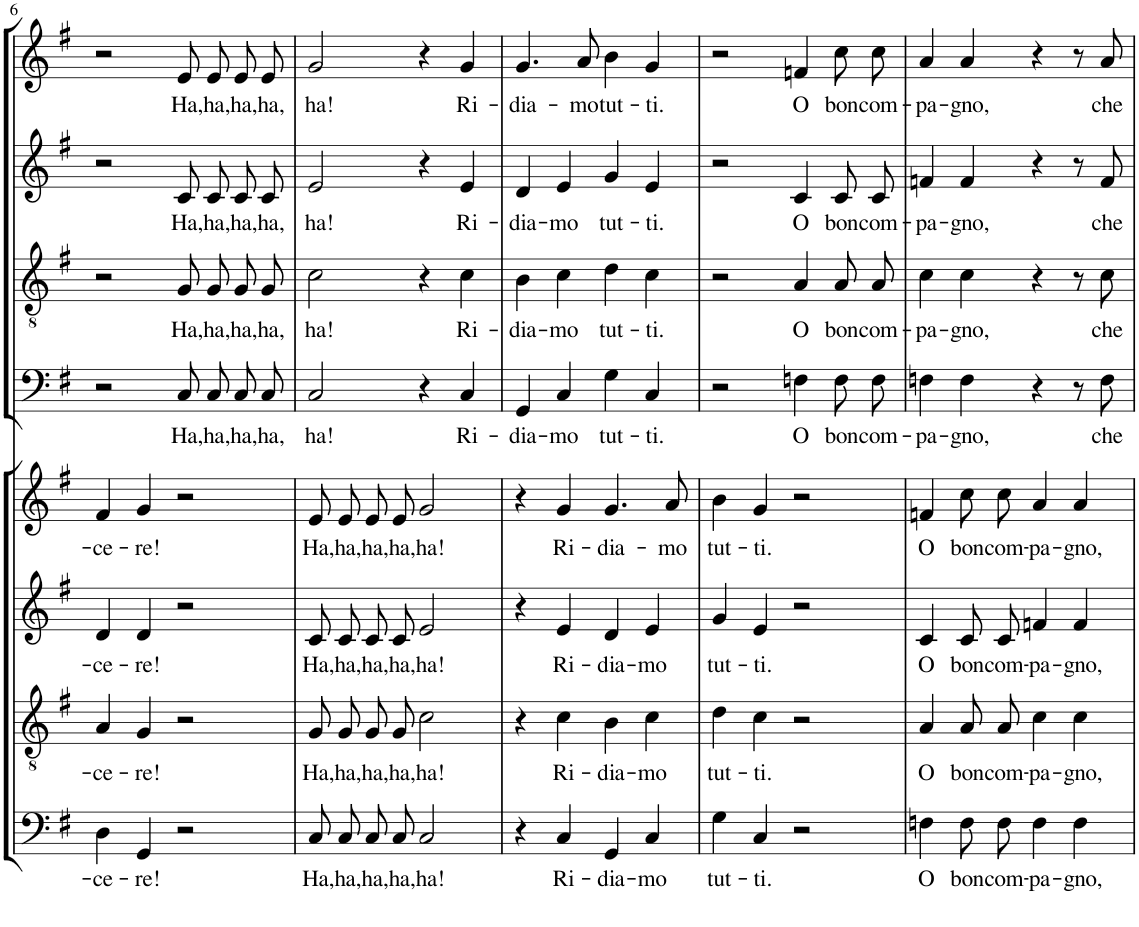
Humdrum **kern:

**kern	**text	**kern	**text	**kern	**text	**kern	**text	**kern	**text	**kern	**text	**kern	**text	**kern	**text
*part8	*part8	*part7	*part7	*part6	*part6	*part5	*part5	*part4	*part4	*part3	*part3	*part2	*part2	*part1	*part1
*staff8	*staff8	*staff7	*staff7	*staff6	*staff6	*staff5	*staff5	*staff4	*staff4	*staff3	*staff3	*staff2	*staff2	*staff1	*staff1
*I"B II	*	*I"T II	*	*I"C II	*	*I"S II	*	*I"B I	*	*I"T I	*	*I"C I	*	*I"S I	*
!!LO:PB:g=z
*clefF4	*	*clefGv2	*	*clefG2	*	*clefG2	*	*clefF4	*	*clefGv2	*	*clefG2	*	*clefG2	*
*	*	*	*	*	*	*Trd1c2	*	*	*	*	*	*	*	*Trd1c2	*
*k[f#]	*	*k[f#]	*	*k[f#]	*	*k[f#]	*	*k[f#]	*	*k[f#]	*	*k[f#]	*	*k[f#]	*
*G:	*	*G:	*	*G:	*	*G:	*	*G:	*	*G:	*	*G:	*	*G:	*
*M2/2	*	*M2/2	*	*M2/2	*	*M2/2	*	*M2/2	*	*M2/2	*	*M2/2	*	*M2/2	*
=6	=6	=6	=6	=6	=6	=6	=6	=6	=6	=6	=6	=6	=6	=6	=6
!	!LO:LY:b	!	!LO:LY:b	!	!LO:LY:b	!	!LO:LY:b	!	!	!	!	!	!	!	!
4D\	-ce-	4A/	-ce-	4d/	-ce-	4f#/	-ce-	2r	.	2r	.	2r	.	2r	.
!	!LO:LY:b	!	!LO:LY:b	!	!LO:LY:b	!	!LO:LY:b	!	!	!	!	!	!	!	!
4GG/	-re!	4G/	-re!	4d/	-re!	4g/	-re!	.	.	.	.	.	.	.	.
!	!	!	!	!	!	!	!	!	!LO:LY:b	!	!LO:LY:b	!	!LO:LY:b	!	!LO:LY:b
2r	.	2r	.	2r	.	2r	.	8C/L	Ha,	8G/L	Ha,	8c/L	Ha,	8e/L	Ha,
!	!	!	!	!	!	!	!	!	!LO:LY:b	!	!LO:LY:b	!	!LO:LY:b	!	!LO:LY:b
.	.	.	.	.	.	.	.	8C/	ha,	8G/	ha,	8c/	ha,	8e/	ha,
!	!	!	!	!	!	!	!	!	!LO:LY:b	!	!LO:LY:b	!	!LO:LY:b	!	!LO:LY:b
.	.	.	.	.	.	.	.	8C/	ha,	8G/	ha,	8c/	ha,	8e/	ha,
!	!	!	!	!	!	!	!	!	!LO:LY:b	!	!LO:LY:b	!	!LO:LY:b	!	!LO:LY:b
.	.	.	.	.	.	.	.	8C/J	ha,	8G/J	ha,	8c/J	ha,	8e/J	ha,
=7	=7	=7	=7	=7	=7	=7	=7	=7	=7	=7	=7	=7	=7	=7	=7
!	!LO:LY:b	!	!LO:LY:b	!	!LO:LY:b	!	!LO:LY:b	!	!LO:LY:b	!	!LO:LY:b	!	!LO:LY:b	!	!LO:LY:b
8C/L	Ha,	8G/L	Ha,	8c/L	Ha,	8e/L	Ha,	2C/	ha!	2c\	ha!	2e/	ha!	2g/	ha!
!	!LO:LY:b	!	!LO:LY:b	!	!LO:LY:b	!	!LO:LY:b	!	!	!	!	!	!	!	!
8C/	ha,	8G/	ha,	8c/	ha,	8e/	ha,	.	.	.	.	.	.	.	.
!	!LO:LY:b	!	!LO:LY:b	!	!LO:LY:b	!	!LO:LY:b	!	!	!	!	!	!	!	!
8C/	ha,	8G/	ha,	8c/	ha,	8e/	ha,	.	.	.	.	.	.	.	.
!	!LO:LY:b	!	!LO:LY:b	!	!LO:LY:b	!	!LO:LY:b	!	!	!	!	!	!	!	!
8C/J	ha,	8G/J	ha,	8c/J	ha,	8e/J	ha,	.	.	.	.	.	.	.	.
!	!LO:LY:b	!	!LO:LY:b	!	!LO:LY:b	!	!LO:LY:b	!	!	!	!	!	!	!	!
2C/	ha!	2c\	ha!	2e/	ha!	2g/	ha!	4r	.	4r	.	4r	.	4r	.
!	!	!	!	!	!	!	!	!	!LO:LY:b	!	!LO:LY:b	!	!LO:LY:b	!	!LO:LY:b
.	.	.	.	.	.	.	.	4C/	Ri-	4c\	Ri-	4e/	Ri-	4g/	Ri-
=8	=8	=8	=8	=8	=8	=8	=8	=8	=8	=8	=8	=8	=8	=8	=8
!	!	!	!	!	!	!	!	!	!LO:LY:b	!	!LO:LY:b	!	!LO:LY:b	!	!LO:LY:b
4r	.	4r	.	4r	.	4r	.	4GG/	-dia-	4B\	-dia-	4d/	-dia-	4.g/	-dia-
!	!LO:LY:b	!	!LO:LY:b	!	!LO:LY:b	!	!LO:LY:b	!	!LO:LY:b	!	!LO:LY:b	!	!LO:LY:b	!	!
4C/	Ri-	4c\	Ri-	4e/	Ri-	4g/	Ri-	4C/	-mo	4c\	-mo	4e/	-mo	.	.
!	!	!	!	!	!	!	!	!	!	!	!	!	!	!	!LO:LY:b
.	.	.	.	.	.	.	.	.	.	.	.	.	.	8a/	-mo
!	!LO:LY:b	!	!LO:LY:b	!	!LO:LY:b	!	!LO:LY:b	!	!LO:LY:b	!	!LO:LY:b	!	!LO:LY:b	!	!LO:LY:b
4GG/	-dia-	4B\	-dia-	4d/	-dia-	4.g/	-dia-	4G\	tut-	4d\	tut-	4g/	tut-	4b\	tut-
!	!LO:LY:b	!	!LO:LY:b	!	!LO:LY:b	!	!	!	!LO:LY:b	!	!LO:LY:b	!	!LO:LY:b	!	!LO:LY:b
4C/	-mo	4c\	-mo	4e/	-mo	.	.	4C/	-ti.	4c\	-ti.	4e/	-ti.	4g/	-ti.
!	!	!	!	!	!	!	!LO:LY:b	!	!	!	!	!	!	!	!
.	.	.	.	.	.	8a/	-mo	.	.	.	.	.	.	.	.
=9	=9	=9	=9	=9	=9	=9	=9	=9	=9	=9	=9	=9	=9	=9	=9
!	!LO:LY:b	!	!LO:LY:b	!	!LO:LY:b	!	!LO:LY:b	!	!	!	!	!	!	!	!
4G\	tut-	4d\	tut-	4g/	tut-	4b\	tut-	2r	.	2r	.	2r	.	2r	.
!	!LO:LY:b	!	!LO:LY:b	!	!LO:LY:b	!	!LO:LY:b	!	!	!	!	!	!	!	!
4C/	-ti.	4c\	-ti.	4e/	-ti.	4g/	-ti.	.	.	.	.	.	.	.	.
!	!	!	!	!	!	!	!	!	!LO:LY:b	!	!LO:LY:b	!	!LO:LY:b	!	!LO:LY:b
2r	.	2r	.	2r	.	2r	.	4Fn\	O	4A/	O	4c/	O	4fn/	O
!	!	!	!	!	!	!	!	!	!LO:LY:b	!	!LO:LY:b	!	!LO:LY:b	!	!LO:LY:b
.	.	.	.	.	.	.	.	8F\L	bon	8A/L	bon	8c/L	bon	8cc\L	bon
!	!	!	!	!	!	!	!	!	!LO:LY:b	!	!LO:LY:b	!	!LO:LY:b	!	!LO:LY:b
.	.	.	.	.	.	.	.	8F\J	com-	8A/J	com-	8c/J	com-	8cc\J	com-
=10	=10	=10	=10	=10	=10	=10	=10	=10	=10	=10	=10	=10	=10	=10	=10
!	!LO:LY:b	!	!LO:LY:b	!	!LO:LY:b	!	!LO:LY:b	!	!LO:LY:b	!	!LO:LY:b	!	!LO:LY:b	!	!LO:LY:b
4Fn\	O	4A/	O	4c/	O	4fn/	O	4Fn\	-pa-	4c\	-pa-	4fn/	-pa-	4a/	-pa-
!	!LO:LY:b	!	!LO:LY:b	!	!LO:LY:b	!	!LO:LY:b	!	!LO:LY:b	!	!LO:LY:b	!	!LO:LY:b	!	!LO:LY:b
8F\L	bon	8A/L	bon	8c/L	bon	8cc\L	bon	4F\	-gno,	4c\	-gno,	4f/	-gno,	4a/	-gno,
!	!LO:LY:b	!	!LO:LY:b	!	!LO:LY:b	!	!LO:LY:b	!	!	!	!	!	!	!	!
8F\J	com-	8A/J	com-	8c/J	com-	8cc\J	com-	.	.	.	.	.	.	.	.
!	!LO:LY:b	!	!LO:LY:b	!	!LO:LY:b	!	!LO:LY:b	!	!	!	!	!	!	!	!
4F\	-pa-	4c\	-pa-	4fn/	-pa-	4a/	-pa-	4r	.	4r	.	4r	.	4r	.
!	!LO:LY:b	!	!LO:LY:b	!	!LO:LY:b	!	!LO:LY:b	!	!	!	!	!	!	!	!
4F\	-gno,	4c\	-gno,	4f/	-gno,	4a/	-gno,	8r	.	8r	.	8r	.	8r	.
!	!	!	!	!	!	!	!	!	!LO:LY:b	!	!LO:LY:b	!	!LO:LY:b	!	!LO:LY:b
.	.	.	.	.	.	.	.	8F\	che	8c\	che	8f/	che	8a/	che
=	=	=	=	=	=	=	=	=	=	=	=	=	=	=	=
*-	*-	*-	*-	*-	*-	*-	*-	*-	*-	*-	*-	*-	*-	*-	*-
